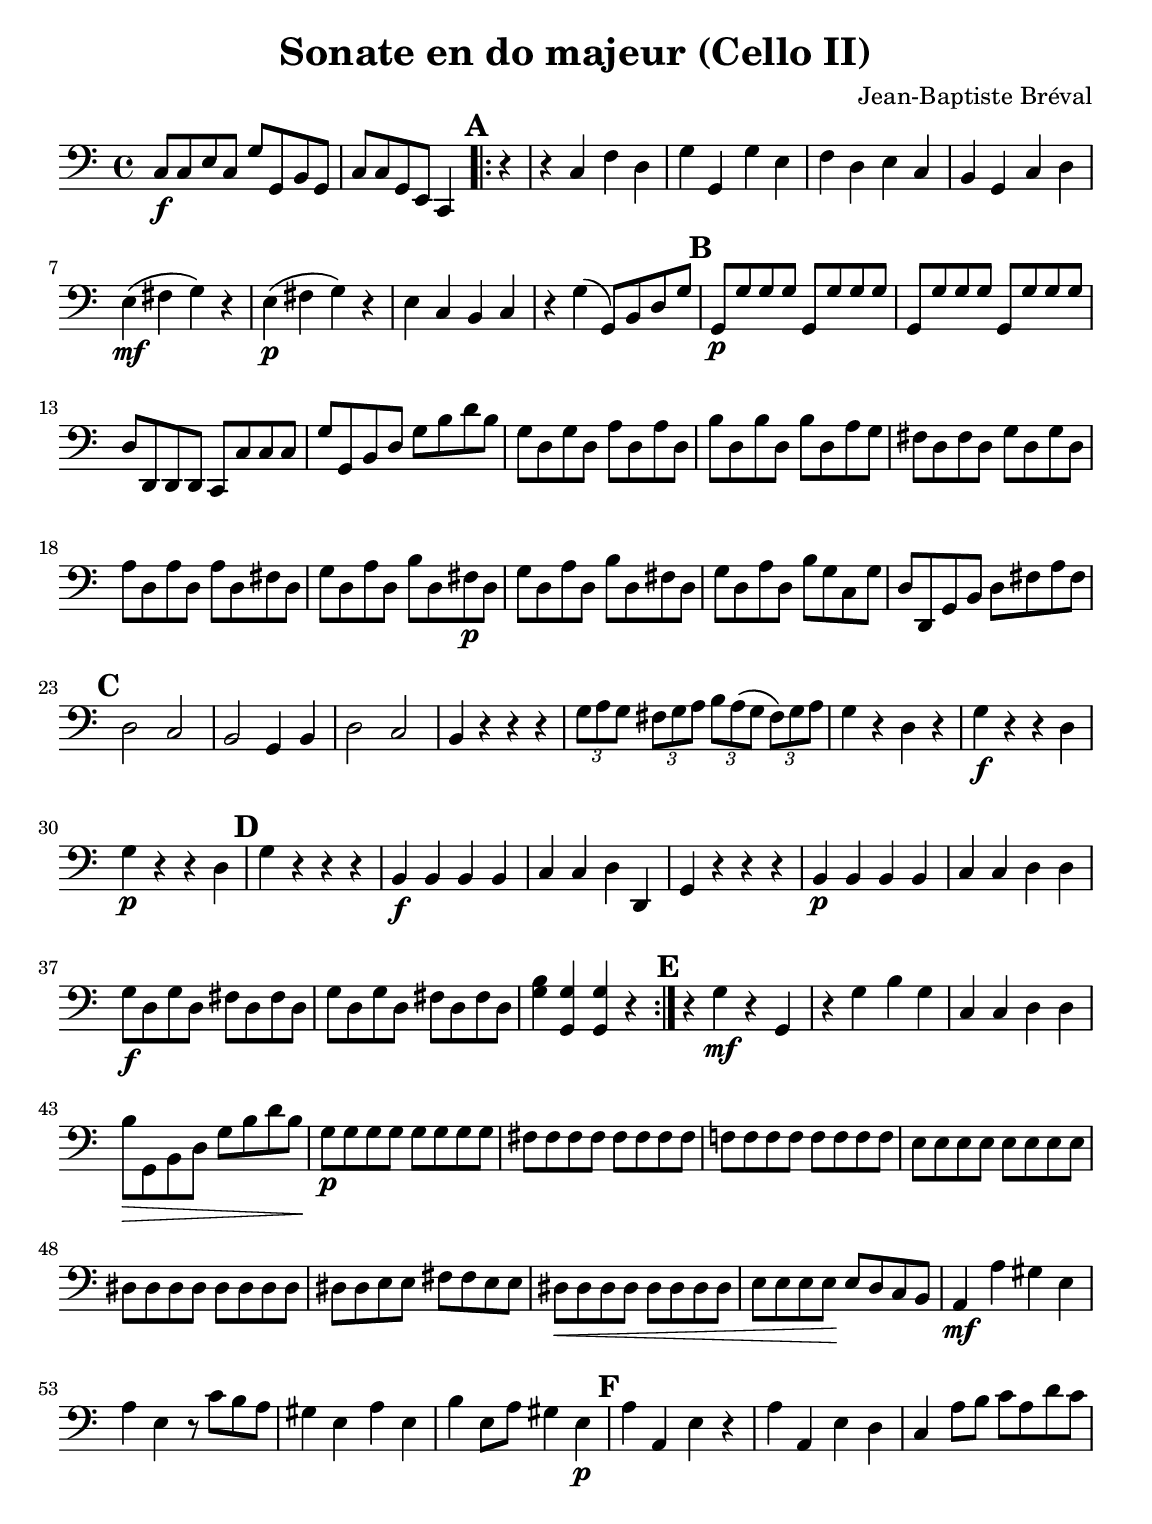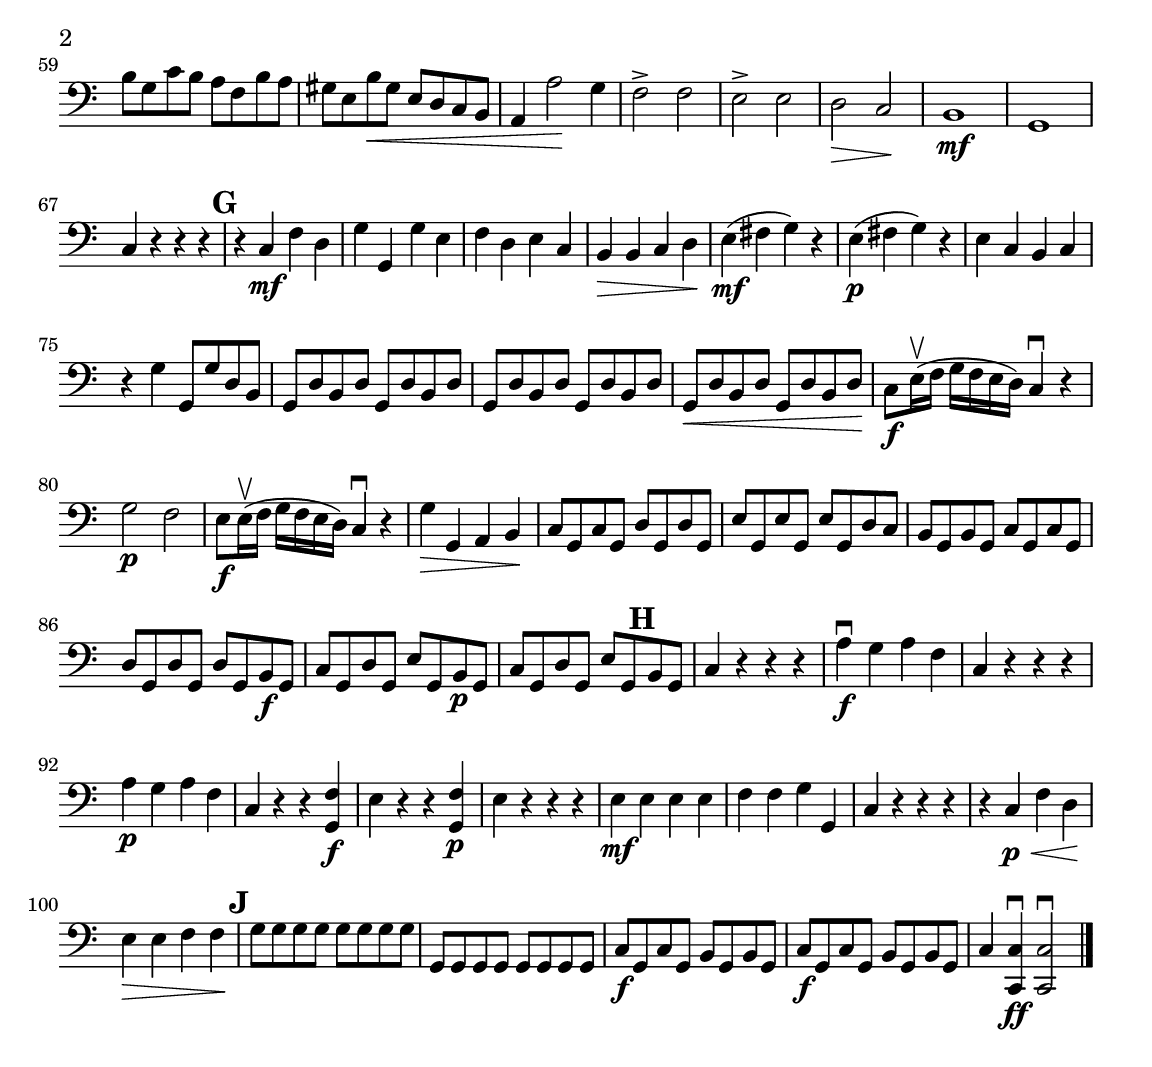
#(set-global-staff-size 21)

\version "2.18.2"

\header {
  title    = "Sonate en do majeur (Cello II)"
  composer = "Jean-Baptiste Bréval"
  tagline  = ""
}

\language "italiano"

\paper {
  paper-width  = 195\mm
  paper-height = 260\mm
  indent = #0
}

\score {
    \new Staff
%    \with {instrumentName = #"Cello II"}
    {
      \override Hairpin.to-barline = ##f
      \time 4/4
      \key do \major
      \clef "bass"
      do8\f do8 mi8 do8 sol8 sol,8 si,8 sol,8             % 1'
      do8 do8 sol,8 mi,8 do,4                             % 2'
      \repeat volta 2 {
        \mark \default
        \partial 4
        r4                                                % 1
        r4 do4 fa4 re4                                    % 2
        sol4 sol,4 sol4 mi4                               % 3
        fa4 re4 mi4 do4                                   % 4
        si,4 sol,4 do4 re4                                % 5
        mi4\mf\(fad4 sol4\) r4                            % 6
        mi4\p\(fad4 sol4\) r4                             % 7
        mi4 do4 si,4 do4                                  % 8
        r4 sol4\(sol,8\) si,8 re8 sol8                    % 9
        \mark \default
        sol,8\p sol8 sol8 sol8 sol,8 sol8 sol8 sol8       % 10
        sol,8 sol8 sol8 sol8 sol,8 sol8 sol8 sol8         % 11
        re8 re,8 re,8 re,8 do,8 do8 do8 do8               % 12
        sol8 sol,8 si,8 re8 sol8 si8 re'8 si8             % 13
        sol8 re8 sol8 re8 la8 re8 la8 re8                 % 14
        si8 re8 si8 re8 si8 re8 la8 sol8                  % 15
        fad8 re8 fad8 re8 sol8 re8 sol8 re8               % 16
        la8 re8 la8 re8 la8 re8 fad8 re8                  % 17
        sol8 re8 la8 re8 si8 re8 fad8\p re8               % 18
        sol8 re8 la8 re8 si8 re8 fad8 re8                 % 19
        sol8 re8 la8 re8 si8 sol8 do8 sol8                % 20
        re8 re,8 sol,8 si,8 re8 fad8 la8 fad8             % 21
        \mark \default
        re2 do2                                           % 22
        si,2 sol,4 si,4                                   % 23
        re2 do2                                           % 24
        si,4 r4 r4 r4                                     % 25
        \tuplet 3/2 {sol8 la8 sol8}
        \tuplet 3/2 {fad8 sol8 la8}
        \tuplet 3/2 {si8 la8\(sol8}
        \tuplet 3/2 {fad8\) sol8 la8}                     % 26
        sol4 r4 re4 r4                                    % 27
        sol4\f r4 r4 re4                                  % 28
        sol4\p r4 r4 re4                                  % 29
        \mark \default
        sol4 r4 r4 r4                                     % 30
        si,4\f si,4 si,4 si,4                             % 31
        do4 do4 re4 re,4                                  % 32
        sol,4 r4 r4 r4                                    % 33
        si,4\p si,4 si,4 si,4                             % 34
        do4 do4 re4 re4                                   % 35
        sol8\f re8 sol8 re8 fad8 re8 fad8 re8             % 36
        sol8 re8 sol8 re8 fad8 re8 fad8 re8               % 37
        <<sol4 si4>> <<sol,4 sol4>> <<sol,4 sol4>> r4     % 38
      }
      \mark \default
      r4 sol4\mf r4 sol,4                                 % 39
      r4 sol4 si4 sol4                                    % 40
      do4 do4 re4 re4                                     % 41
      si8\> sol,8 si,8 re8 sol8 si8 re'8 si8\!            % 42
      sol8\p sol8 sol8 sol8 sol8 sol8 sol8 sol8           % 43
      fad8 fad8 fad8 fad8 fad8 fad8 fad8 fad8             % 44
      fa!8 fa8 fa8 fa8 fa8 fa8 fa8 fa8                    % 45
      mi8 mi8 mi8 mi8 mi8 mi8 mi8 mi8                     % 46
      red8 red8 red8 red8 red8 red8 red8 red8             % 47
      red8 red8 mi8 mi8 fad8 fad8 mi8 mi8                 % 48
      red8\< red8 red8 red8 red8 red8 red8 red8           % 49
      mi8 mi8 mi8 mi8\! mi8 re8 do8 si,8                  % 50
      la,4\mf la4 sold4 mi4                               % 51
      la4 mi4 r8 do'8 si8 la8                             % 52
      sold4 mi4 la4 mi4                                   % 53
      si4 mi8 la8 sold4 mi4\p                             % 54
      \mark \default
      la4 la,4 mi4 r4                                     % 55
      la4 la,4 mi4 re4                                    % 56
      do4 la8 si8 do'8 la8 re'8 do'8                      % 57
      si8 sol8 do'8 si8 la8 fa8 si8 la8                   % 58
      sold8 mi8 si8\< sold8 mi8 re8 do8 si,8              % 59
      la,4 la2\! sol4                                     % 60
      fa2-> fa2                                           % 61
      mi2-> mi2                                           % 62
      re2\> do2\!                                         % 63
      si,1\mf                                             % 64
      sol,1                                               % 65
      do4 r4 r4 r4                                        % 66
      \mark \default
      r4 do4\mf fa4 re4                                   % 67
      sol4 sol,4 sol4 mi4                                 % 68
      fa4 re4 mi4 do4                                     % 69
      si,4\> si,4 do4 re4\!                               % 70
      mi4\mf(fad4 sol4) r4                                % 71
      mi4\p(fad4 sol4) r4                                 % 72
      mi4 do4 si,4 do4                                    % 73
      r4 sol4 sol,8 sol8 re8 si,8                         % 74
      sol,8 re8 si,8 re8 sol,8 re8 si,8 re8               % 75
      sol,8 re8 si,8 re8 sol,8 re8 si,8 re8               % 76
      sol,8\<re8 si,8 re8 sol,8 re8 si,8 re8\!            % 77
      do8\f mi16\upbow(fa16 sol16 fa16 mi16 re16)
      do4\downbow r4                                      % 78
      sol2\p fa2                                          % 79
      mi8\f mi16\upbow(fa16 sol16 fa16 mi16 re16)
      do4\downbow r4                                      % 80
      sol4\> sol,4 la,4 si,4\!                            % 81
      do8 sol,8 do8 sol,8 re8 sol,8 re8 sol,8             % 82
      mi8 sol,8 mi8 sol,8 mi8 sol,8 re8 do8               % 83
      si,8 sol,8 si,8 sol,8 do8 sol,8 do8 sol,8           % 84
      re8 sol,8 re8 sol,8 re8 sol,8 si,8\f sol,8          % 85
      do8 sol,8 re8 sol,8 mi8 sol,8 si,8\p sol,8          % 86
      do8 sol,8 re8 sol,8 mi8 sol,8
      \mark \default
      si,8 sol,8                                          % 87
      do4 r4 r4 r4                                        % 88
      la4\f\downbow sol4 la4 fa4                          % 89
      do4 r4 r4 r4                                        % 90
      la4\p sol4 la4 fa4                                  % 91
      do4 r4 r4 <<sol,4\f fa4>>                           % 92
      mi4 r4 r4 <<sol,4\p fa4>>                           % 93
      mi4 r4 r4 r4                                        % 94
      mi4\mf mi4 mi4 mi4                                  % 95
      fa4 fa4 sol4 sol,4                                  % 96
      do4 r4 r4 r4                                        % 97
      r4 do4\p\< fa4 re4\!                                % 98
      mi4\> mi4 fa4 fa4\!                                 % 99
      \mark \default
      sol8 sol8 sol8 sol8 sol8 sol8 sol8 sol8             % 100
      sol,8 sol,8 sol,8 sol,8 sol,8 sol,8 sol,8 sol,8     % 101
      do8\f sol,8 do8 sol,8 si,8 sol,8 si,8 sol,8         % 102
      do8\f sol,8 do8 sol,8 si,8 sol,8 si,8 sol,8         % 103
      do4
      <<do,4\ff do4\downbow>>
      <<do,2 do2\downbow>>                                % 104
      \bar "|."
    }
}
